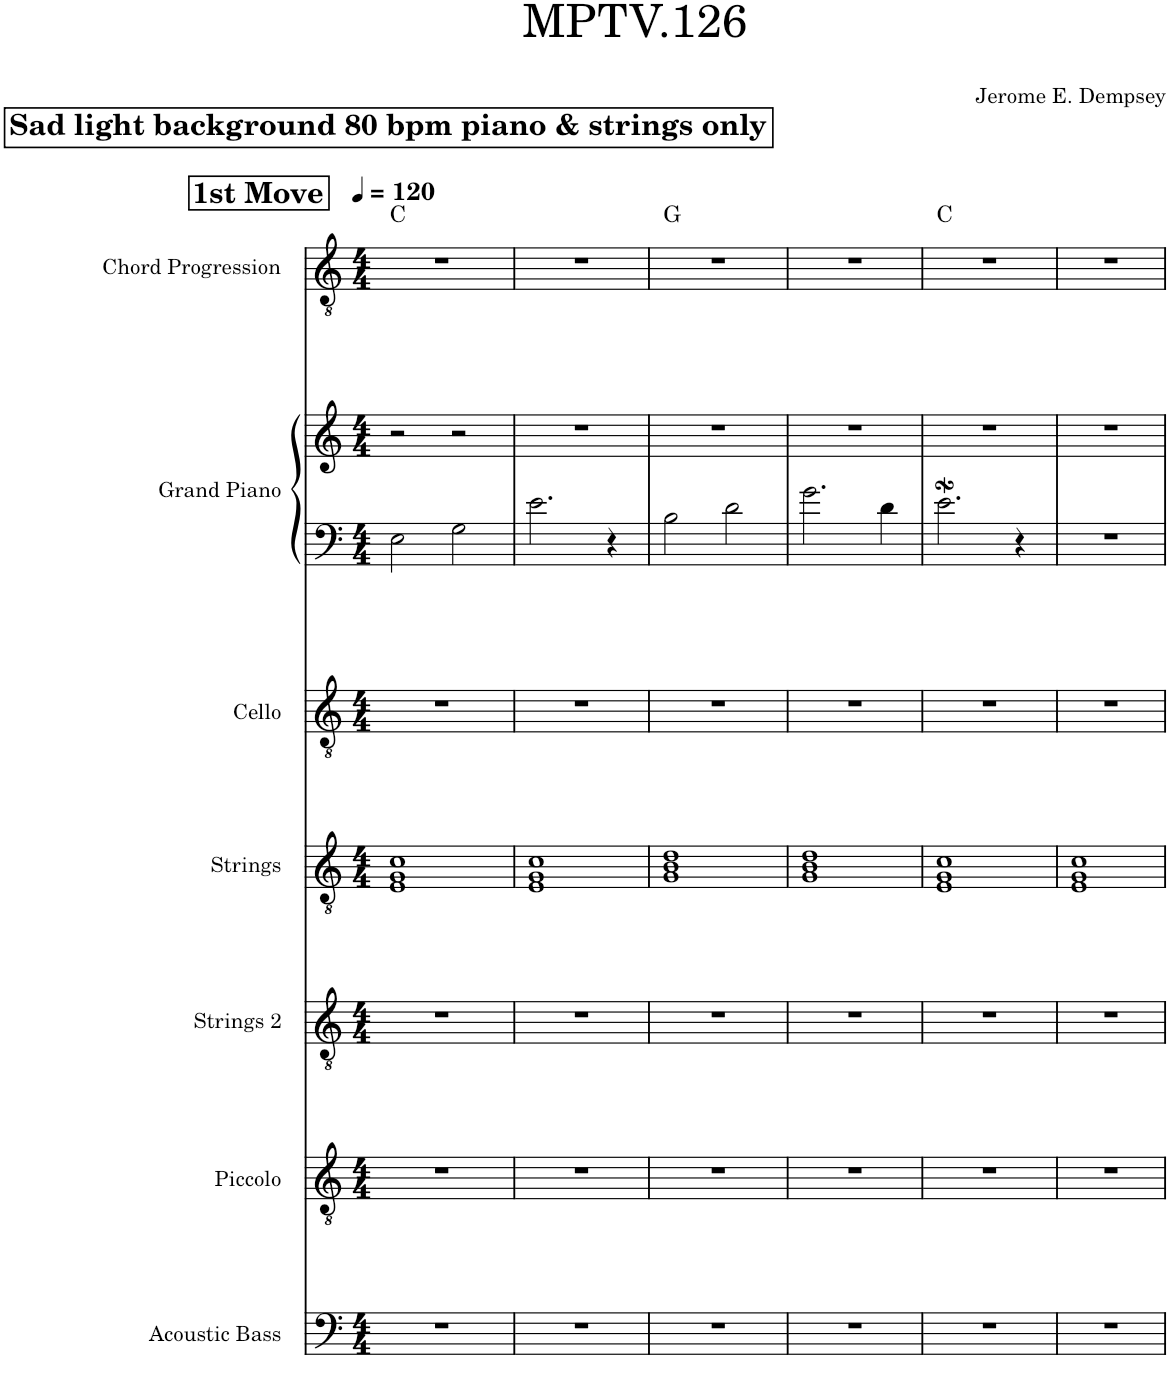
**kern	**kern	**kern	**kern	**kern	**kern	**kern	**kern	**harte
*part7	*part6	*part5	*part4	*part3	*part2	*part2	*part1	*part1
*staff8	*staff7	*staff6	*staff5	*staff4	*staff3	*staff2	*staff1	*
*I"Acoustic Bass	*I"Piccolo	*I"Strings 2	*I"Strings	*I"Cello	*I"Grand Piano	*	*I"Chord Progression	*
*I'Bass	*I'Picc	*I'Str	*I'Str	*	*I'Pno.	*	*	*
*clefF4	*clefGv2	*clefGv2	*clefGv2	*clefGv2	*clefF4	*clefG2	*clefGv2	*
*Trd7c12	*Trd-7c-12	*	*	*	*	*	*	*
*k[]	*k[]	*k[]	*k[]	*k[]	*k[]	*k[]	*k[]	*
*M4/4	*M4/4	*M4/4	*M4/4	*M4/4	*M4/4	*M4/4	*M4/4	*
*MM120	*MM120	*MM120	*MM120	*MM120	*MM120	*MM120	*MM120	*
!!LO:REH:place=s1:a:B:cj:fs=14:t=1st Move
!!LO:REH:place=s1:a:B:cj:fs=14:t=Sad light background 80 bpm piano & strings only
=1	=1	=1	=1	=1	=1	=1	=1	=1
1r	1r	1r	1E 1G 1c	1r	2E\	2r	1r	C:maj
.	.	.	.	.	2G\	2r	.	.
=2	=2	=2	=2	=2	=2	=2	=2	=2
1r	1r	1r	1E 1G 1c	1r	2.e\	1r	1r	.
.	.	.	.	.	4r	.	.	.
=3	=3	=3	=3	=3	=3	=3	=3	=3
1r	1r	1r	1G 1B 1d	1r	2B\	1r	1r	G:maj
.	.	.	.	.	2d\	.	.	.
=4	=4	=4	=4	=4	=4	=4	=4	=4
1r	1r	1r	1G 1B 1d	1r	2.g\	1r	1r	.
.	.	.	.	.	4d\	.	.	.
=5	=5	=5	=5	=5	=5	=5	=5	=5
1r	1r	1r	1E 1G 1c	1r	2.esSsS\	1r	1r	C:maj
.	.	.	.	.	4r	.	.	.
=6	=6	=6	=6	=6	=6	=6	=6	=6
1r	1r	1r	1E 1G 1c	1r	1r	1r	1r	.
=	=	=	=	=	=	=	=	=
*-	*-	*-	*-	*-	*-	*-	*-	*-
